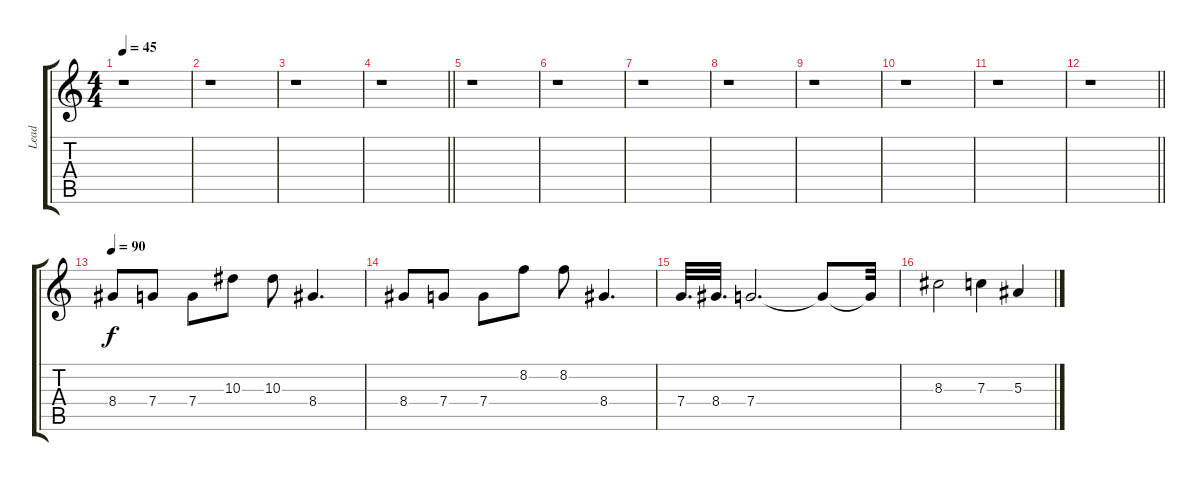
\track ("Lead" "Lead") {instrument distortionguitar}
\staff {score tabs}
\tuning (D4 A3 F3 C3 G2 C2) {hide}
\ts (4 4)
\tempo 45
\clef g2
\ks c
r.1{dy f} |
r.1 |
r.1 |
\barLineRight lightlight
r.1 |
r.1 |
r.1 |
r.1 |
r.1 |
r.1 |
r.1 |
r.1 |
\barLineRight lightlight
r.1 |
\tempo 90
8.4.8 7.4.8 7.4.8 10.3.8 10.3.8 8.4.4{d} |
8.4.8 7.4.8 7.4.8 8.2.8 8.2.8 8.4.4{d} |
7.4.32{d} 8.4.32{d} 7.4.2{d} 7.4{t}.8 7.4{t}.32 |
8.3.2 7.3.4 5.3.4
